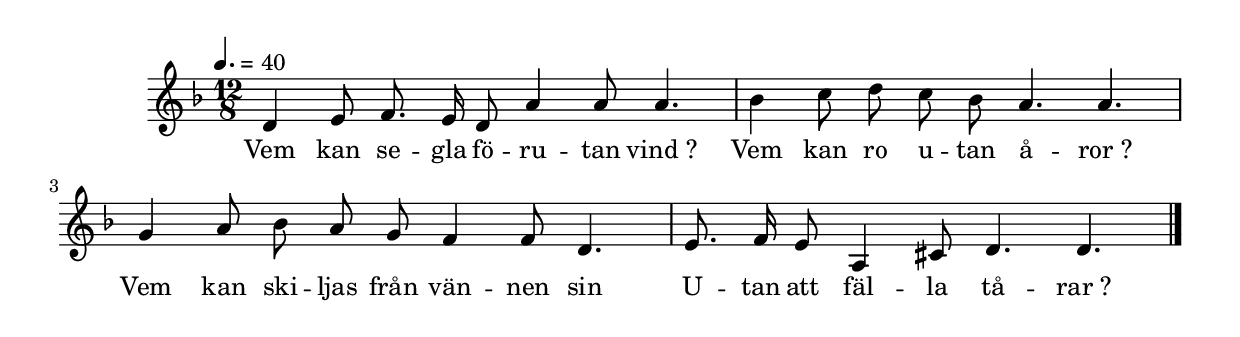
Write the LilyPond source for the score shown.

\version "2.16"
\language "français"

\header {
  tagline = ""
  composer = ""
}

MetriqueArmure = {
  \tempo 4.=40
  \time 12/8
  \key re \minor
}

italique = { \override Score . LyricText #'font-shape = #'italic }

roman = { \override Score . LyricText #'font-shape = #'roman }

MusiqueTheme = \relative do' {
  re4 mi8 fa8. mi16 re8 la'4 la8 la4.
  sib4 do8 re do sib la4. la4.
  sol4 la8 sib la sol fa4 fa8 re4.
  mi8. fa16 mi8 la,4 dod8 re4. re4.
  \bar "|."
}

Paroles = \lyricmode {
  Vem kan se -- gla fö -- ru -- tan vind_?
	Vem kan ro u -- tan å -- ror_?
	Vem kan ski -- ljas från vän -- nen sin
	U -- tan att fäl -- la tå -- rar_?
}

\score{
  <<
    \new Staff <<
      \set Staff.midiInstrument = "flute"
      \set Staff.autoBeaming = ##f
      \new Voice = "theme" {
        \override Score.PaperColumn #'keep-inside-line = ##t
        \MetriqueArmure
        \MusiqueTheme
      }
    >>
    \new Lyrics \lyricsto theme {
      \Paroles
    }
  >>
  \layout{}
}

\score{
  <<
    \new Staff <<
      \set Staff.midiInstrument = "flute"
      \set Staff.autoBeaming = ##f
      \new Voice = "theme" {
        \override Score.PaperColumn #'keep-inside-line = ##t
        \MetriqueArmure
        \MusiqueTheme \MusiqueTheme
      }
    >>
    \new Lyrics \lyricsto theme {
      \Paroles \Paroles
    }
    \new Staff <<
      \set Staff.midiInstrument = "flute"
      \set Staff.autoBeaming = ##f
      \new Voice = "acc" {
        \override Score.PaperColumn #'keep-inside-line = ##t
        \MetriqueArmure
        s1.*4 s1. \MusiqueTheme
      }
    >>
    \new Lyrics \lyricsto acc {
      \Paroles
    }
  >>
  \midi{}
}
